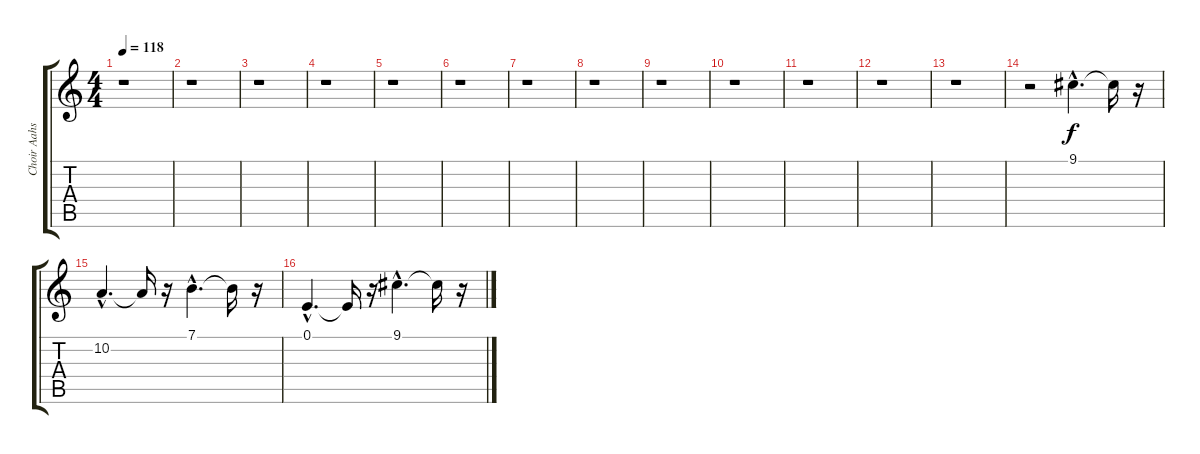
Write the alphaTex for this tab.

\track ("Choir Aahs" "Choir Aahs") {instrument choiraahs}
\staff {score tabs}
\tuning (E4 B3 G3 D3 A2 E2) {hide}
\ts (4 4)
\tempo 118
\clef g2
\ks c
r.1{dy f} |
r.1 |
r.1 |
r.1 |
r.1 |
r.1 |
r.1 |
r.1 |
r.1 |
r.1 |
r.1 |
r.1 |
r.1 |
r.2 9.1{hac}.4{d} 9.1{t}.16 r.16 |
10.2{hac}.4{d} 10.2{t}.16 r.16 7.1{hac}.4{d} 7.1{t}.16 r.16 |
0.1{hac}.4{d} 0.1{t}.16 r.16 9.1{hac}.4{d} 9.1{t}.16 r.16
